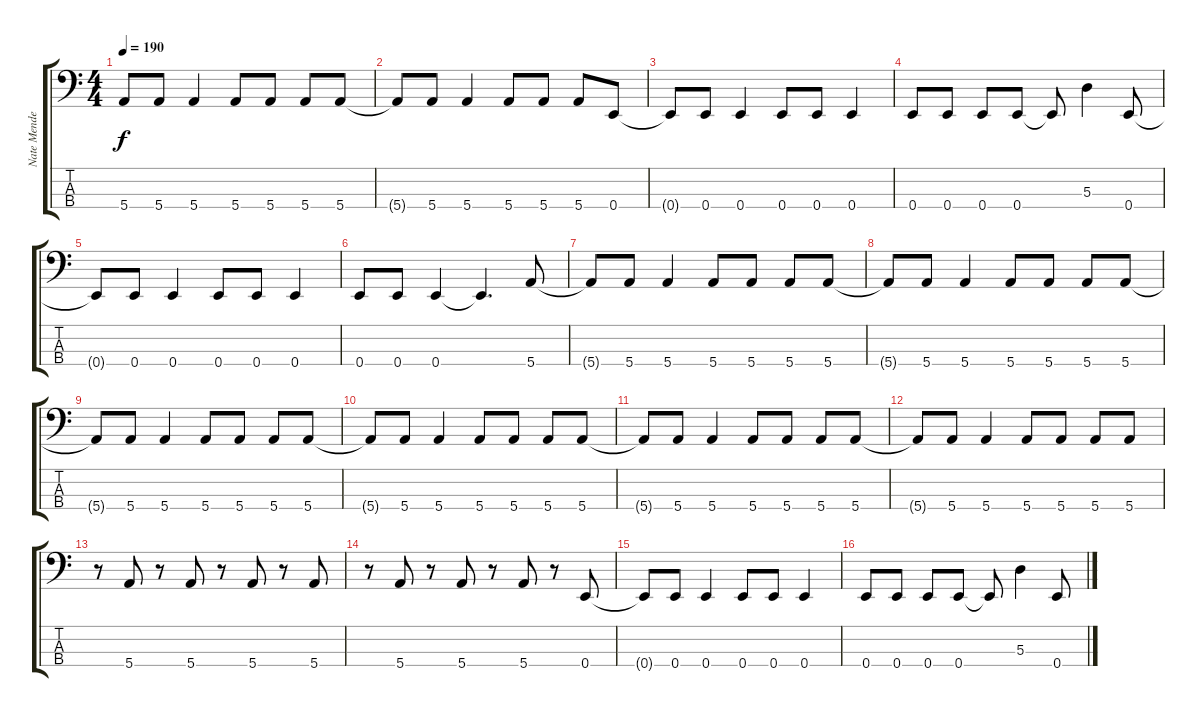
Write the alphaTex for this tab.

\track ("Nate Mendel (Bass)" "Nate Mende") {instrument electricbassfinger}
\staff {score tabs}
\tuning (G2 D2 A1 E1) {hide}
\ts (4 4)
\tempo 190
\clef f4
\ks c
5.4{t}.8{dy f} 5.4.8 5.4.4 5.4.8 5.4.8 5.4.8 5.4.8 |
5.4{t}.8 5.4.8 5.4.4 5.4.8 5.4.8 5.4.8 0.4.8 |
0.4{t}.8 0.4.8 0.4.4 0.4.8 0.4.8 0.4.4 |
0.4.8 0.4.8 0.4.8 0.4.8 0.4{t}.8 5.3.4 0.4.8 |
0.4{t}.8 0.4.8 0.4.4 0.4.8 0.4.8 0.4.4 |
0.4.8 0.4.8 0.4.4 0.4{t}.4{d} 5.4.8 |
5.4{t}.8 5.4.8 5.4.4 5.4.8 5.4.8 5.4.8 5.4.8 |
5.4{t}.8 5.4.8 5.4.4 5.4.8 5.4.8 5.4.8 5.4.8 |
5.4{t}.8 5.4.8 5.4.4 5.4.8 5.4.8 5.4.8 5.4.8 |
5.4{t}.8 5.4.8 5.4.4 5.4.8 5.4.8 5.4.8 5.4.8 |
5.4{t}.8 5.4.8 5.4.4 5.4.8 5.4.8 5.4.8 5.4.8 |
5.4{t}.8 5.4.8 5.4.4 5.4.8 5.4.8 5.4.8 5.4.8 |
r.8 5.4.8 r.8 5.4.8 r.8 5.4.8 r.8 5.4.8 |
r.8 5.4.8 r.8 5.4.8 r.8 5.4.8 r.8 0.4.8 |
0.4{t}.8 0.4.8 0.4.4 0.4.8 0.4.8 0.4.4 |
0.4.8 0.4.8 0.4.8 0.4.8 0.4{t}.8 5.3.4 0.4.8
